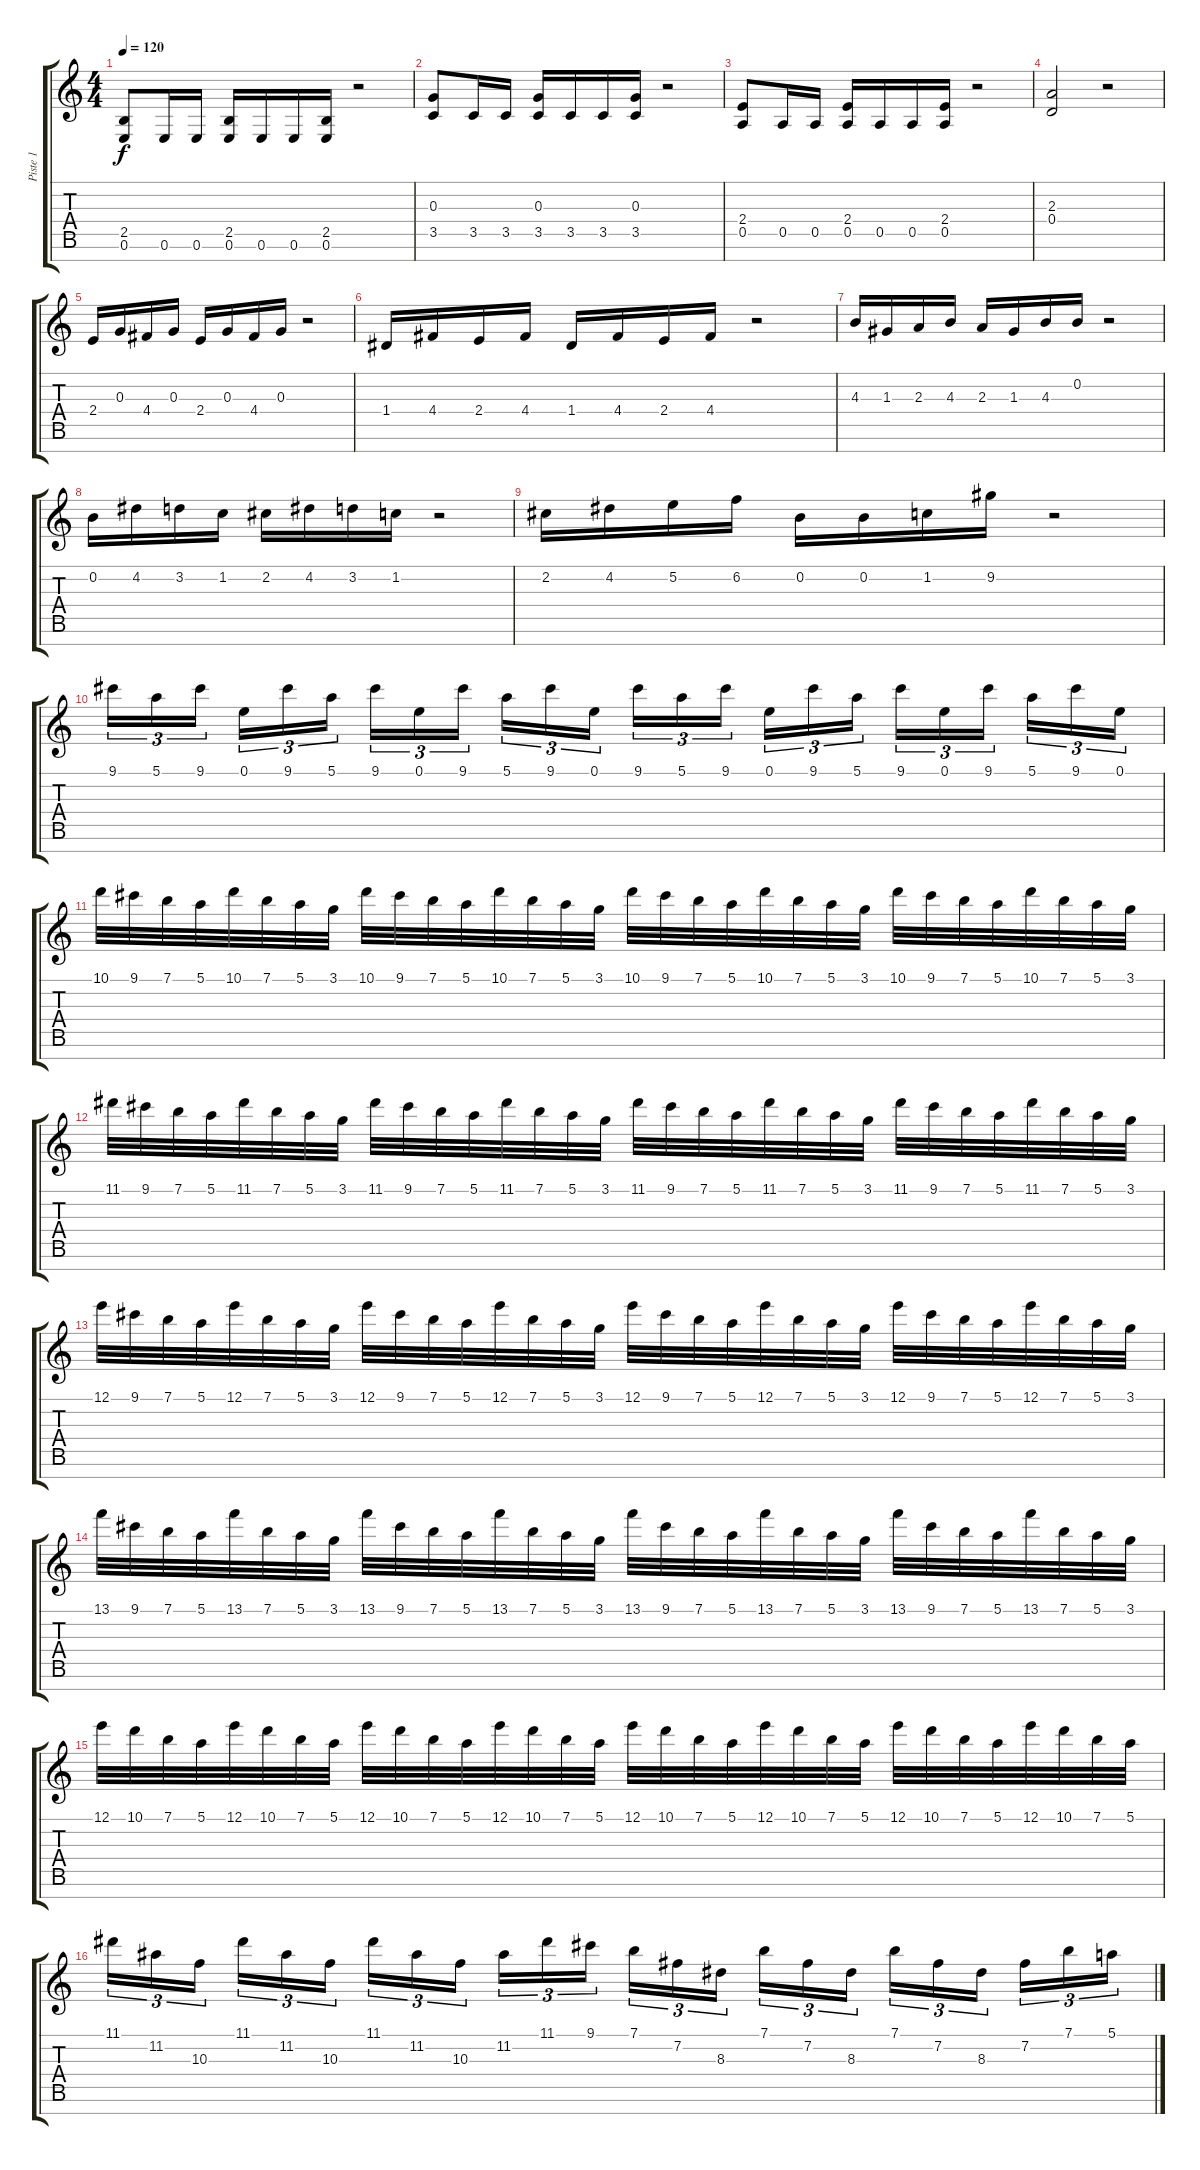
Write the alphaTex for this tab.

\track ("Piste 1" "Piste 1") {instrument distortionguitar}
\staff {score tabs}
\tuning (E4 B3 G3 D3 A2 E2 B1) {hide}
\ts (4 4)
\tempo 120
\clef g2
\ks c
(2.5 0.6).8{dy f} 0.6.16 0.6.16 (2.5 0.6).16 0.6.16 0.6.16 (2.5 0.6).16 r.2 |
(0.3 3.5).8 3.5.16 3.5.16 (0.3 3.5).16 3.5.16 3.5.16 (0.3 3.5).16 r.2 |
(2.4 0.5).8 0.5.16 0.5.16 (2.4 0.5).16 0.5.16 0.5.16 (2.4 0.5).16 r.2 |
(2.3 0.4).2 r.2 |
2.4.16 0.3.16 4.4.16 0.3.16 2.4.16 0.3.16 4.4.16 0.3.16 r.2 |
1.4.16 4.4.16 2.4.16 4.4.16 1.4.16 4.4.16 2.4.16 4.4.16 r.2 |
4.3.16 1.3.16 2.3.16 4.3.16 2.3.16 1.3.16 4.3.16 0.2.16 r.2 |
0.2.16 4.2.16 3.2.16 1.2.16 2.2.16 4.2.16 3.2.16 1.2.16 r.2 |
2.2.16 4.2.16 5.2.16 6.2.16 0.2.16 0.2.16 1.2.16 9.2.16 r.2 |
9.1.16{tu (3 2)} 5.1.16{tu (3 2)} 9.1.16{tu (3 2)} 0.1.16{tu (3 2)} 9.1.16{tu (3 2)} 5.1.16{tu (3 2)} 9.1.16{tu (3 2)} 0.1.16{tu (3 2)} 9.1.16{tu (3 2)} 5.1.16{tu (3 2)} 9.1.16{tu (3 2)} 0.1.16{tu (3 2)} 9.1.16{tu (3 2)} 5.1.16{tu (3 2)} 9.1.16{tu (3 2)} 0.1.16{tu (3 2)} 9.1.16{tu (3 2)} 5.1.16{tu (3 2)} 9.1.16{tu (3 2)} 0.1.16{tu (3 2)} 9.1.16{tu (3 2)} 5.1.16{tu (3 2)} 9.1.16{tu (3 2)} 0.1.16{tu (3 2)} |
10.1.32 9.1.32 7.1.32 5.1.32 10.1.32 7.1.32 5.1.32 3.1.32 10.1.32 9.1.32 7.1.32 5.1.32 10.1.32 7.1.32 5.1.32 3.1.32 10.1.32 9.1.32 7.1.32 5.1.32 10.1.32 7.1.32 5.1.32 3.1.32 10.1.32 9.1.32 7.1.32 5.1.32 10.1.32 7.1.32 5.1.32 3.1.32 |
11.1.32 9.1.32 7.1.32 5.1.32 11.1.32 7.1.32 5.1.32 3.1.32 11.1.32 9.1.32 7.1.32 5.1.32 11.1.32 7.1.32 5.1.32 3.1.32 11.1.32 9.1.32 7.1.32 5.1.32 11.1.32 7.1.32 5.1.32 3.1.32 11.1.32 9.1.32 7.1.32 5.1.32 11.1.32 7.1.32 5.1.32 3.1.32 |
12.1.32 9.1.32 7.1.32 5.1.32 12.1.32 7.1.32 5.1.32 3.1.32 12.1.32 9.1.32 7.1.32 5.1.32 12.1.32 7.1.32 5.1.32 3.1.32 12.1.32 9.1.32 7.1.32 5.1.32 12.1.32 7.1.32 5.1.32 3.1.32 12.1.32 9.1.32 7.1.32 5.1.32 12.1.32 7.1.32 5.1.32 3.1.32 |
13.1.32 9.1.32 7.1.32 5.1.32 13.1.32 7.1.32 5.1.32 3.1.32 13.1.32 9.1.32 7.1.32 5.1.32 13.1.32 7.1.32 5.1.32 3.1.32 13.1.32 9.1.32 7.1.32 5.1.32 13.1.32 7.1.32 5.1.32 3.1.32 13.1.32 9.1.32 7.1.32 5.1.32 13.1.32 7.1.32 5.1.32 3.1.32 |
12.1.32 10.1.32 7.1.32 5.1.32 12.1.32 10.1.32 7.1.32 5.1.32 12.1.32 10.1.32 7.1.32 5.1.32 12.1.32 10.1.32 7.1.32 5.1.32 12.1.32 10.1.32 7.1.32 5.1.32 12.1.32 10.1.32 7.1.32 5.1.32 12.1.32 10.1.32 7.1.32 5.1.32 12.1.32 10.1.32 7.1.32 5.1.32 |
11.1.16{tu (3 2)} 11.2.16{tu (3 2)} 10.3.16{tu (3 2)} 11.1.16{tu (3 2)} 11.2.16{tu (3 2)} 10.3.16{tu (3 2)} 11.1.16{tu (3 2)} 11.2.16{tu (3 2)} 10.3.16{tu (3 2)} 11.2.16{tu (3 2)} 11.1.16{tu (3 2)} 9.1.16{tu (3 2)} 7.1.16{tu (3 2)} 7.2.16{tu (3 2)} 8.3.16{tu (3 2)} 7.1.16{tu (3 2)} 7.2.16{tu (3 2)} 8.3.16{tu (3 2)} 7.1.16{tu (3 2)} 7.2.16{tu (3 2)} 8.3.16{tu (3 2)} 7.2.16{tu (3 2)} 7.1.16{tu (3 2)} 5.1.16{tu (3 2)}
